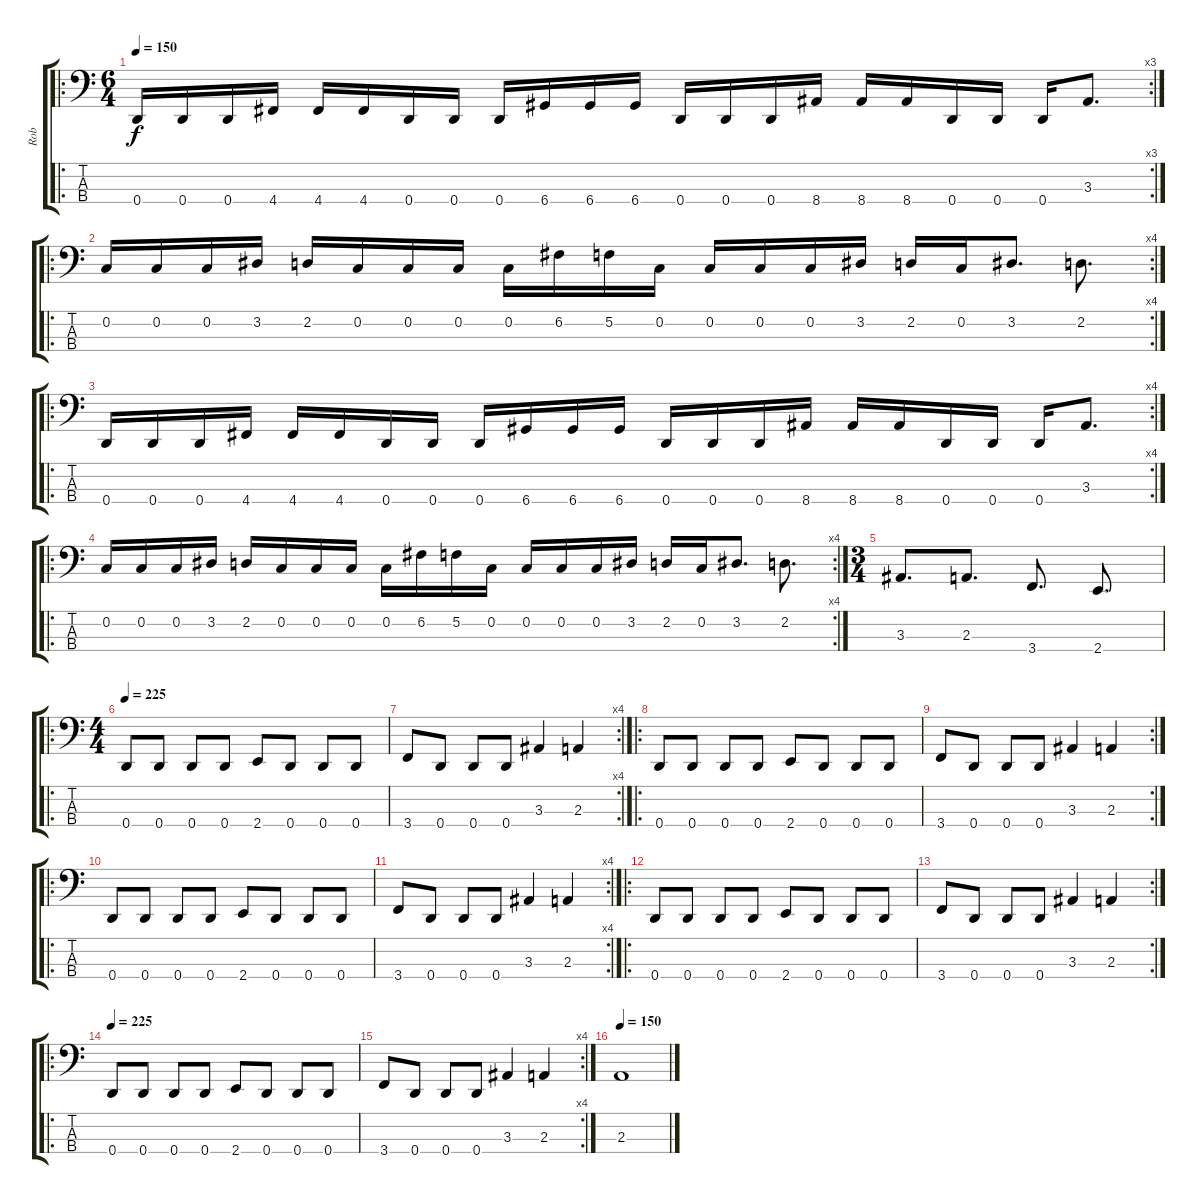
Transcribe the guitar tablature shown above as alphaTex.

\track ("Rob" "Rob") {instrument electricbassfinger}
\staff {score tabs}
\tuning (F2 C2 G1 D1) {hide}
\ro
\rc 3
\ts (6 4)
\tempo 150
\clef f4
\ks c
0.4.16{dy f} 0.4.16 0.4.16 4.4.16 4.4.16 4.4.16 0.4.16 0.4.16 0.4.16 6.4.16 6.4.16 6.4.16 0.4.16 0.4.16 0.4.16 8.4.16 8.4.16 8.4.16 0.4.16 0.4.16 0.4.16 3.3.8{d} |
\ro
\rc 4
0.2.16 0.2.16 0.2.16 3.2.16 2.2.16 0.2.16 0.2.16 0.2.16 0.2.16 6.2.16 5.2.16 0.2.16 0.2.16 0.2.16 0.2.16 3.2.16 2.2.16 0.2.16 3.2.8{d} 2.2.8{d} |
\ro
\rc 4
0.4.16 0.4.16 0.4.16 4.4.16 4.4.16 4.4.16 0.4.16 0.4.16 0.4.16 6.4.16 6.4.16 6.4.16 0.4.16 0.4.16 0.4.16 8.4.16 8.4.16 8.4.16 0.4.16 0.4.16 0.4.16 3.3.8{d} |
\ro
\rc 4
0.2.16 0.2.16 0.2.16 3.2.16 2.2.16 0.2.16 0.2.16 0.2.16 0.2.16 6.2.16 5.2.16 0.2.16 0.2.16 0.2.16 0.2.16 3.2.16 2.2.16 0.2.16 3.2.8{d} 2.2.8{d} |
\ts (3 4)
3.3.8{d} 2.3.8{d} 3.4.8{d} 2.4.8{d} |
\ro
\ts (4 4)
\tempo 225
0.4.8 0.4.8 0.4.8 0.4.8 2.4.8 0.4.8 0.4.8 0.4.8 |
\rc 4
3.4.8 0.4.8 0.4.8 0.4.8 3.3.4 2.3.4 |
\ro
0.4.8 0.4.8 0.4.8 0.4.8 2.4.8 0.4.8 0.4.8 0.4.8 |
\rc 2
3.4.8 0.4.8 0.4.8 0.4.8 3.3.4 2.3.4 |
\ro
0.4.8 0.4.8 0.4.8 0.4.8 2.4.8 0.4.8 0.4.8 0.4.8 |
\rc 4
3.4.8 0.4.8 0.4.8 0.4.8 3.3.4 2.3.4 |
\ro
0.4.8 0.4.8 0.4.8 0.4.8 2.4.8 0.4.8 0.4.8 0.4.8 |
\rc 2
3.4.8 0.4.8 0.4.8 0.4.8 3.3.4 2.3.4 |
\ro
\tempo 225
0.4.8 0.4.8 0.4.8 0.4.8 2.4.8 0.4.8 0.4.8 0.4.8 |
\rc 4
3.4.8 0.4.8 0.4.8 0.4.8 3.3.4 2.3.4 |
\tempo 150
2.3.1
